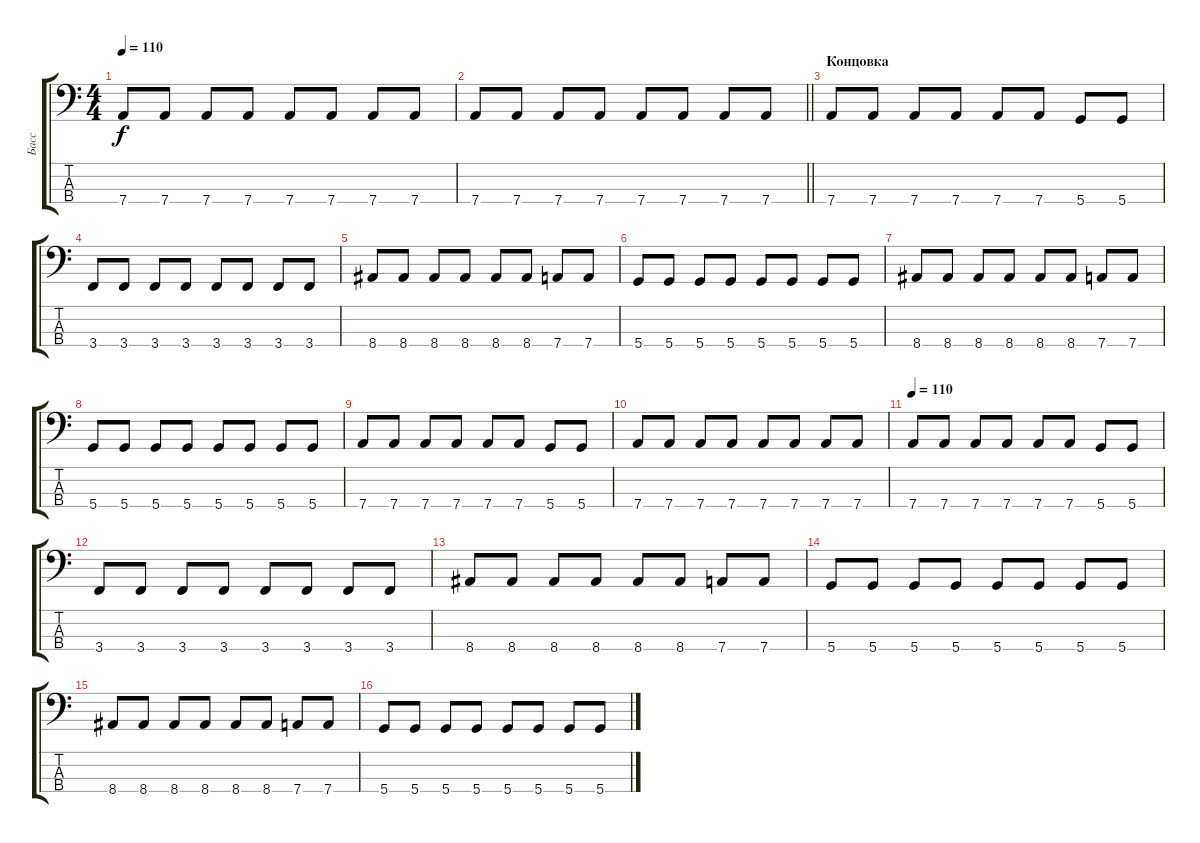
\track ("Басс" "Басс") {instrument electricbassfinger}
\staff {score tabs}
\tuning (G2 D2 A1 D1) {hide}
\ts (4 4)
\tempo 110
\clef f4
\ks c
7.4.8{dy f} 7.4.8 7.4.8 7.4.8 7.4.8 7.4.8 7.4.8 7.4.8 |
\barLineRight lightlight
7.4.8 7.4.8 7.4.8 7.4.8 7.4.8 7.4.8 7.4.8 7.4.8 |
\section ("" "Концовка")
7.4.8 7.4.8 7.4.8 7.4.8 7.4.8 7.4.8 5.4.8 5.4.8 |
3.4.8 3.4.8 3.4.8 3.4.8 3.4.8 3.4.8 3.4.8 3.4.8 |
8.4.8 8.4.8 8.4.8 8.4.8 8.4.8 8.4.8 7.4.8 7.4.8 |
5.4.8 5.4.8 5.4.8 5.4.8 5.4.8 5.4.8 5.4.8 5.4.8 |
8.4.8 8.4.8 8.4.8 8.4.8 8.4.8 8.4.8 7.4.8 7.4.8 |
5.4.8 5.4.8 5.4.8 5.4.8 5.4.8 5.4.8 5.4.8 5.4.8 |
7.4.8 7.4.8 7.4.8 7.4.8 7.4.8 7.4.8 5.4.8 5.4.8 |
7.4.8 7.4.8 7.4.8 7.4.8 7.4.8 7.4.8 7.4.8 7.4.8 |
\tempo 110
7.4.8 7.4.8 7.4.8 7.4.8 7.4.8 7.4.8 5.4.8 5.4.8 |
3.4.8 3.4.8 3.4.8 3.4.8 3.4.8 3.4.8 3.4.8 3.4.8 |
8.4.8 8.4.8 8.4.8 8.4.8 8.4.8 8.4.8 7.4.8 7.4.8 |
5.4.8 5.4.8 5.4.8 5.4.8 5.4.8 5.4.8 5.4.8 5.4.8 |
8.4.8 8.4.8 8.4.8 8.4.8 8.4.8 8.4.8 7.4.8 7.4.8 |
5.4.8 5.4.8 5.4.8 5.4.8 5.4.8 5.4.8 5.4.8 5.4.8
